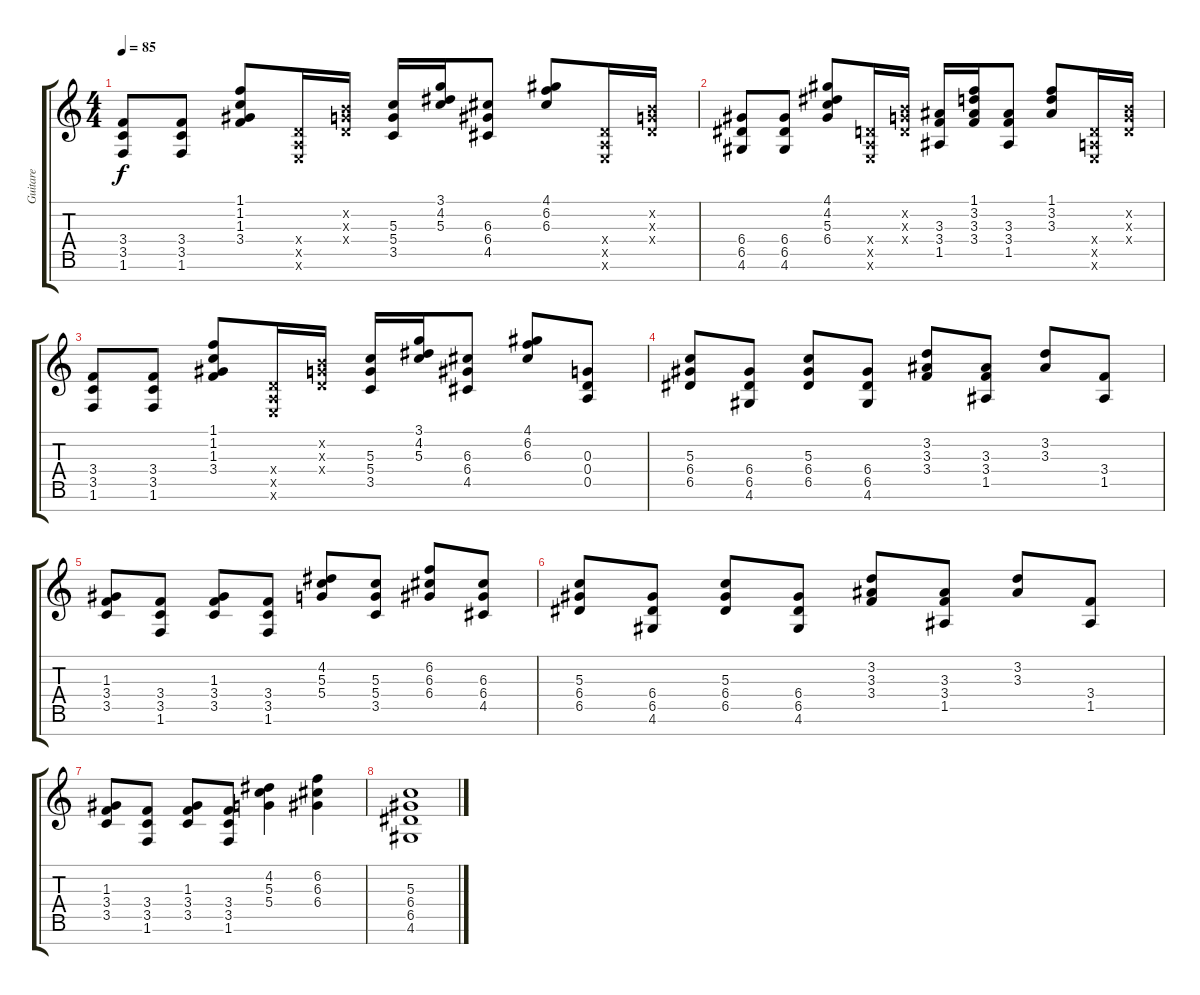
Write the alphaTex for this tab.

\track ("Guitare" "Guitare") {instrument distortionguitar}
\staff {score tabs}
\tuning (E4 B3 G3 D3 A2 E2 B1) {hide}
\ts (4 4)
\tempo 85
\clef g2
\ks c
(3.4 3.5 1.6).8{dy f} (3.4 3.5 1.6).8 (1.1 1.2 1.3 3.4).8 (0.4{x} 0.5{x} 0.6{x}).16 (0.2{x} 0.3{x} 0.4{x}).16 (5.3 5.4 3.5).16 (3.1 4.2 5.3).16 (6.3 6.4 4.5).8 (4.1 6.2 6.3).8 (0.4{x} 0.5{x} 0.6{x}).16 (0.2{x} 0.3{x} 0.4{x}).16 |
(6.4 6.5 4.6).8{instrument acousticguitarsteel} (6.4 6.5 4.6).8 (4.1 4.2 5.3 6.4).8 (0.4{x} 0.5{x} 0.6{x}).16 (0.2{x} 0.3{x} 0.4{x}).16 (3.3 3.4 1.5).16 (1.1 3.2 3.3 3.4).16 (3.3 3.4 1.5).8 (1.1 3.2 3.3).8 (0.4{x} 0.5{x} 0.6{x}).16 (0.2{x} 0.3{x} 0.4{x}).16 |
(3.4 3.5 1.6).8 (3.4 3.5 1.6).8 (1.1 1.2 1.3 3.4).8 (0.4{x} 0.5{x} 0.6{x}).16 (0.2{x} 0.3{x} 0.4{x}).16 (5.3 5.4 3.5).16{instrument distortionguitar} (3.1 4.2 5.3).16 (6.3 6.4 4.5).8 (4.1 6.2 6.3).8 (0.3 0.4 0.5).8 |
(5.3 6.4 6.5).8 (6.4 6.5 4.6).8 (5.3 6.4 6.5).8 (6.4 6.5 4.6).8 (3.2 3.3 3.4).8 (3.3 3.4 1.5).8 (3.2 3.3).8 (3.4 1.5).8 |
(1.3 3.4 3.5).8 (3.4 3.5 1.6).8 (1.3 3.4 3.5).8 (3.4 3.5 1.6).8 (4.2 5.3 5.4).8 (5.3 5.4 3.5).8 (6.2 6.3 6.4).8 (6.3 6.4 4.5).8 |
(5.3 6.4 6.5).8 (6.4 6.5 4.6).8 (5.3 6.4 6.5).8 (6.4 6.5 4.6).8 (3.2 3.3 3.4).8 (3.3 3.4 1.5).8 (3.2 3.3).8 (3.4 1.5).8 |
(1.3 3.4 3.5).8 (3.4 3.5 1.6).8 (1.3 3.4 3.5).8 (3.4 3.5 1.6).8 (4.2 5.3 5.4).4 (6.2 6.3 6.4).4 |
(5.3 6.4 6.5 4.6).1
